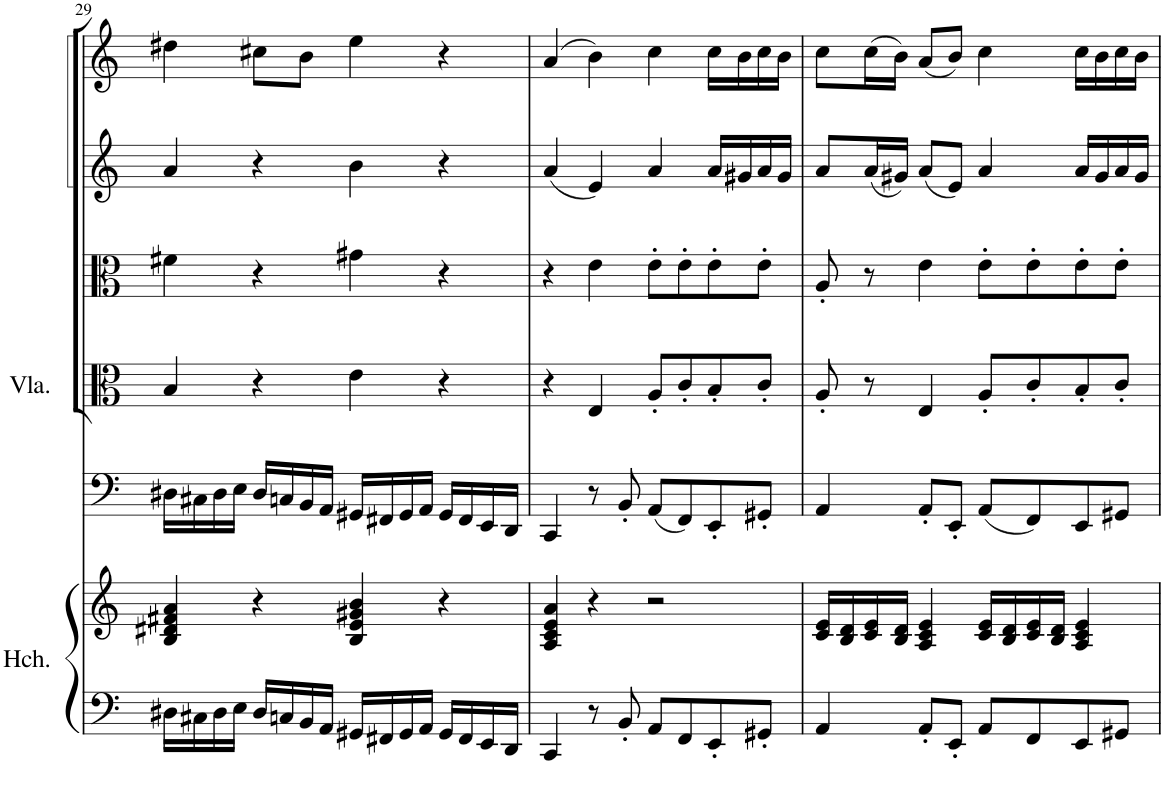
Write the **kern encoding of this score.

**kern	**kern	**kern	**kern	**kern	**kern	**kern
*part6	*part6	*part5	*part4	*part3	*part2	*part1
*staff7	*staff6	*staff5	*staff4	*staff3	*staff2	*staff1
*I"Harpsichord	*	*I"Contrabass	*I"Viola	*I"Viola	*I"Violin II	*I"Violin I
*I'Hch.	*	*	*I'Vla.	*I'Vla	*I'Vln	*I'Vln
!!LO:PB:g=z
*clefF4	*clefG2	*clefF4	*clefC3	*clefC3	*clefG2	*clefG2
*k[]	*k[]	*k[]	*k[]	*k[]	*k[]	*k[]
*M4/4	*M4/4	*M4/4	*M4/4	*M4/4	*M4/4	*M4/4
=29	=29	=29	=29	=29	=29	=29
16D#X\LL	4B/ 4d#X/ 4f#X/ 4a/	16D#X\LL	4B/	4f#X\	4a/	4dd#X\
16C#X\	.	16C#X\	.	.	.	.
16D#\	.	16D#\	.	.	.	.
16E\JJ	.	16E\JJ	.	.	.	.
16D#/LL	4r	16D#/LL	4r	4r	4r	8cc#X\L
16Cn/	.	16Cn/	.	.	.	.
16BB/	.	16BB/	.	.	.	8b\J
16AA/JJ	.	16AA/JJ	.	.	.	.
16GG#X/LL	4B/ 4e/ 4g#X/ 4b/	16GG#X/LL	4e\	4g#X\	4b\	4ee\
16FF#X/	.	16FF#X/	.	.	.	.
16GG#/	.	16GG#/	.	.	.	.
16AA/JJ	.	16AA/JJ	.	.	.	.
16GG#/LL	4r	16GG#/LL	4r	4r	4r	4r
16FF#/	.	16FF#/	.	.	.	.
16EE/	.	16EE/	.	.	.	.
16DD/JJ	.	16DD/JJ	.	.	.	.
=30	=30	=30	=30	=30	=30	=30
4CC/	4A/ 4c/ 4e/ 4a/	4CC/	4r	4r	(4a/	(4a/
8r	4r	8r	4E/	4e\	4e/)	4b\)
8BB'/	.	8BB'/	.	.	.	.
8AA/L	2r	(8AA/L	8A'/L	8e'\L	4a/	4cc\
8FF/	.	8FF/)	8c'/	8e'\	.	.
8EE'/	.	8EE'/	8B'/	8e'\	16a/LL	16cc\LL
.	.	.	.	.	16g#X/	16b\
8GG#X'/J	.	8GG#X'/J	8c'/J	8e'\J	16a/	16cc\
.	.	.	.	.	16g#/JJ	16b\JJ
=31	=31	=31	=31	=31	=31	=31
4AA/	16c/ 16e/LL	4AA/	8A'/	8A'/	8a/L	8cc\L
.	16B/ 16d/	.	.	.	.	.
.	16c/ 16e/	.	8r	8r	(16a/L	(16cc\L
.	16B/ 16d/JJ	.	.	.	16g#X/JJ)	16b\JJ)
8AA'/L	4A/ 4c/ 4e/	8AA'/L	4E/	4e\	(8a/L	(8a/L
8EE'/J	.	8EE'/J	.	.	8e/J)	8b/J)
8AA/L	16c/ 16e/LL	(8AA/L	8A'/L	8e'\L	4a/	4cc\
.	16B/ 16d/	.	.	.	.	.
8FF/	16c/ 16e/	8FF/)	8c'/	8e'\	.	.
.	16B/ 16d/JJ	.	.	.	.	.
8EE/	4A/ 4c/ 4e/	8EE/	8B'/	8e'\	16a/LL	16cc\LL
.	.	.	.	.	16g#/	16b\
8GG#X/J	.	8GG#X/J	8c'/J	8e'\J	16a/	16cc\
.	.	.	.	.	16g#/JJ	16b\JJ
=	=	=	=	=	=	=
*-	*-	*-	*-	*-	*-	*-
